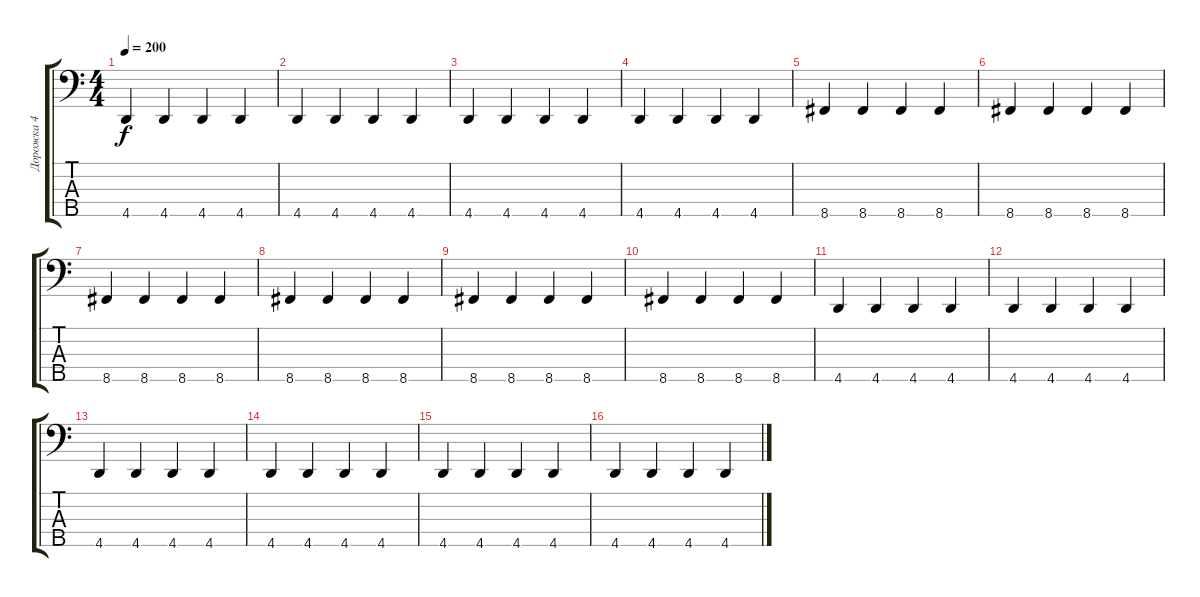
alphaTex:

\track ("Дорожка 4" "Дорожка 4") {instrument electricbasspick}
\staff {score tabs}
\tuning (G2 Eb2 Bb1 F1 Bb0) {hide}
\ts (4 4)
\tempo 200
\clef f4
\ks c
4.5.4{dy f} 4.5.4 4.5.4 4.5.4 |
4.5.4 4.5.4 4.5.4 4.5.4 |
4.5.4 4.5.4 4.5.4 4.5.4 |
4.5.4 4.5.4 4.5.4 4.5.4 |
8.5.4 8.5.4 8.5.4 8.5.4 |
8.5.4 8.5.4 8.5.4 8.5.4 |
8.5.4 8.5.4 8.5.4 8.5.4 |
8.5.4 8.5.4 8.5.4 8.5.4 |
8.5.4 8.5.4 8.5.4 8.5.4 |
8.5.4 8.5.4 8.5.4 8.5.4 |
4.5.4 4.5.4 4.5.4 4.5.4 |
4.5.4 4.5.4 4.5.4 4.5.4 |
4.5.4 4.5.4 4.5.4 4.5.4 |
4.5.4 4.5.4 4.5.4 4.5.4 |
4.5.4 4.5.4 4.5.4 4.5.4 |
4.5.4 4.5.4 4.5.4 4.5.4
